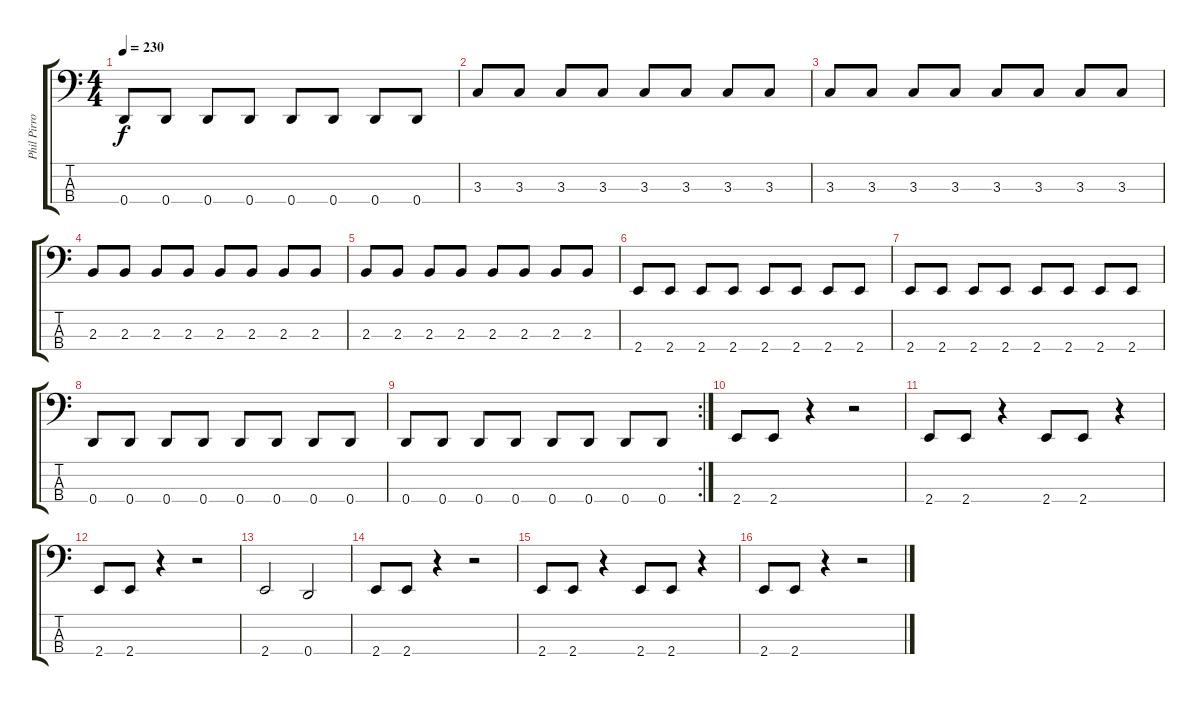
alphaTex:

\track ("Phil Pirrone" "Phil Pirro") {instrument electricbasspick}
\staff {score tabs}
\tuning (G2 D2 A1 D1) {hide}
\ts (4 4)
\tempo 230
\clef f4
\ks c
0.4.8{dy f} 0.4.8 0.4.8 0.4.8 0.4.8 0.4.8 0.4.8 0.4.8 |
3.3.8 3.3.8 3.3.8 3.3.8 3.3.8 3.3.8 3.3.8 3.3.8 |
3.3.8 3.3.8 3.3.8 3.3.8 3.3.8 3.3.8 3.3.8 3.3.8 |
2.3.8 2.3.8 2.3.8 2.3.8 2.3.8 2.3.8 2.3.8 2.3.8 |
2.3.8 2.3.8 2.3.8 2.3.8 2.3.8 2.3.8 2.3.8 2.3.8 |
2.4.8 2.4.8 2.4.8 2.4.8 2.4.8 2.4.8 2.4.8 2.4.8 |
2.4.8 2.4.8 2.4.8 2.4.8 2.4.8 2.4.8 2.4.8 2.4.8 |
0.4.8 0.4.8 0.4.8 0.4.8 0.4.8 0.4.8 0.4.8 0.4.8 |
\rc 2
0.4.8 0.4.8 0.4.8 0.4.8 0.4.8 0.4.8 0.4.8 0.4.8 |
2.4.8 2.4.8 r.4 r.2 |
2.4.8 2.4.8 r.4 2.4.8 2.4.8 r.4 |
2.4.8 2.4.8 r.4 r.2 |
2.4.2 0.4.2 |
2.4.8 2.4.8 r.4 r.2 |
2.4.8 2.4.8 r.4 2.4.8 2.4.8 r.4 |
2.4.8 2.4.8 r.4 r.2
